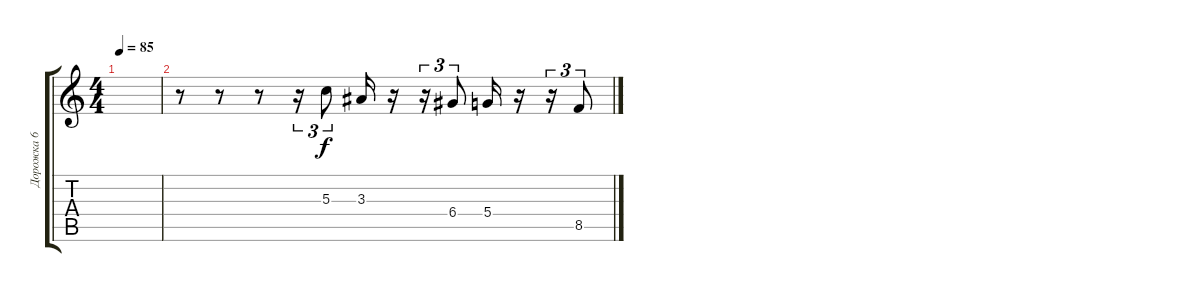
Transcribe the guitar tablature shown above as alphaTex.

\track ("Дорожка 6" "Дорожка 6") {instrument acousticguitarnylon}
\staff {score tabs}
\tuning (E4 B3 G3 D3 A2 E2) {hide}
\ts (4 4)
\tempo 85
\clef g2
\ks c
|
r.8 r.8 r.8 r.16{tu (3 2)} 5.3.8{tu (3 2)} 3.3.16 r.16 r.16{tu (3 2)} 6.4.8{tu (3 2)} 5.4.16 r.16 r.16{tu (3 2)} 8.5.8{tu (3 2)}
